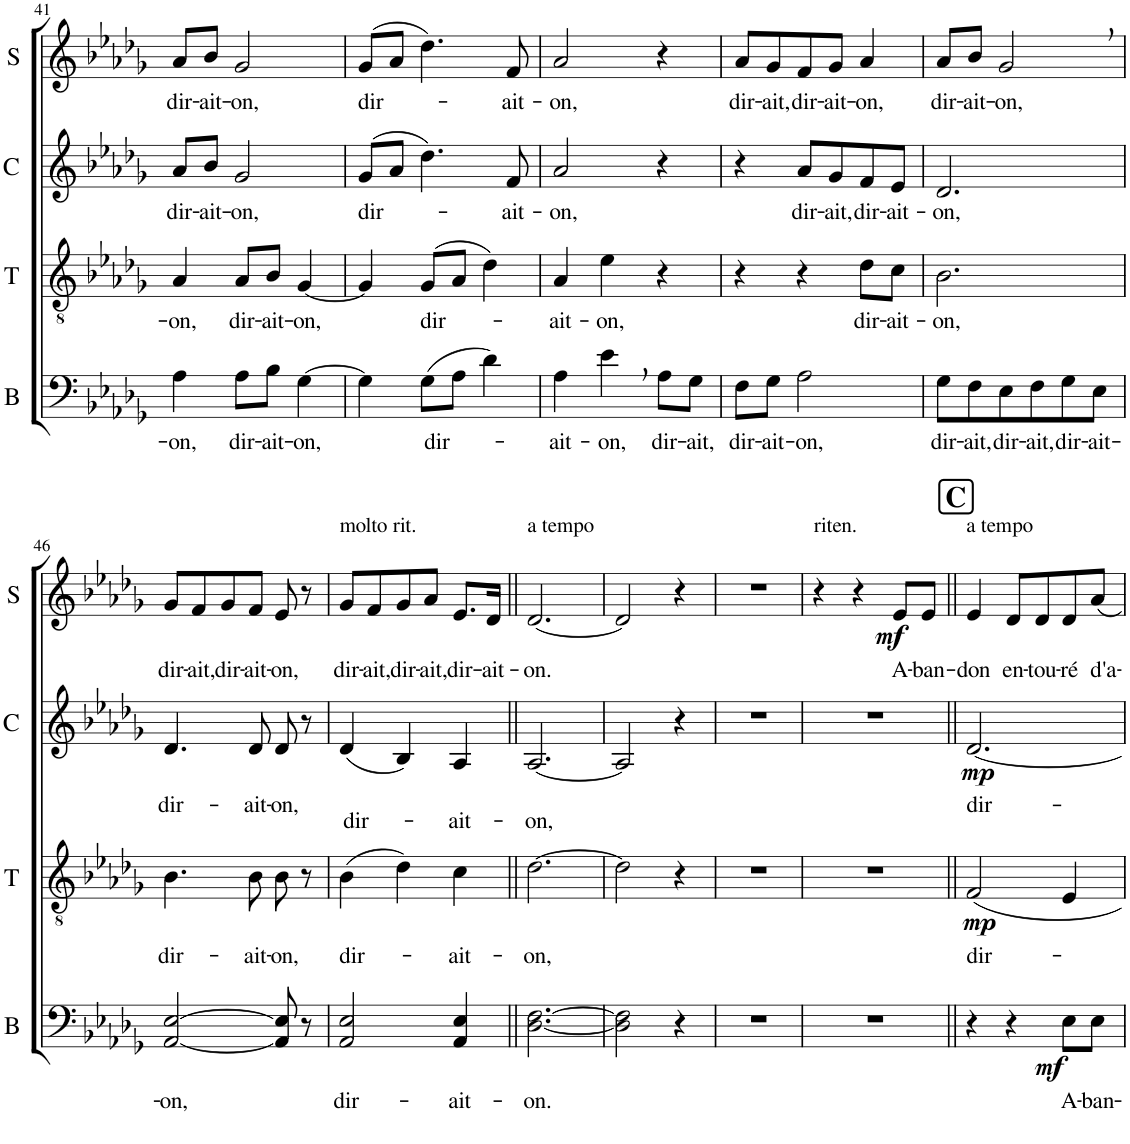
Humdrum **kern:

**kern	**text	**dynam	**kern	**text	**dynam	**kern	**text	**dynam	**kern	**text	**dynam
*part4	*part4	*part4	*part3	*part3	*part3	*part2	*part2	*part2	*part1	*part1	*part1
*staff4	*staff4	*staff4	*staff3	*staff3	*staff3	*staff2	*staff2	*staff2	*staff1	*staff1	*staff1
*I"Bassi	*	*	*I"Tenori	*	*	*I"Contralti	*	*	*I"Soprani	*	*
*I'B	*	*	*I'T	*	*	*I'C	*	*	*I'S	*	*
!!LO:PB:g=z
*clefF4	*	*	*clefGv2	*	*	*clefG2	*	*	*clefG2	*	*
*	*	*	*	*	*	*	*	*	*Trd1c2	*	*
*k[b-e-a-d-g-]	*	*	*k[b-e-a-d-g-]	*	*	*k[b-e-a-d-g-]	*	*	*k[b-e-a-d-g-]	*	*
*D-:	*	*	*D-:	*	*	*D-:	*	*	*D-:	*	*
*M3/4	*	*	*M3/4	*	*	*M3/4	*	*	*M3/4	*	*
=41	=41	=41	=41	=41	=41	=41	=41	=41	=41	=41	=41
!	!LO:LY:b	!	!	!LO:LY:b	!	!	!LO:LY:b	!	!	!LO:LY:b	!
4A-\	-on,	.	4A-/	-on,	.	8a-/L	dir-	.	8a-/L	dir-	.
!	!	!	!	!	!	!	!LO:LY:b	!	!	!LO:LY:b	!
.	.	.	.	.	.	8b-/J	-ait-	.	8b-/J	-ait-	.
!	!LO:LY:b	!	!	!LO:LY:b	!	!	!LO:LY:b	!	!	!LO:LY:b	!
8A-\L	dir-	.	8A-/L	dir-	.	2g-/	-on,	.	2g-/	-on,	.
!	!LO:LY:b	!	!	!LO:LY:b	!	!	!	!	!	!	!
8B-\J	-ait-	.	8B-/J	-ait-	.	.	.	.	.	.	.
!	!LO:LY:b	!	!	!LO:LY:b	!	!	!	!	!	!	!
[4G-\	-on,	.	[4G-/	-on,	.	.	.	.	.	.	.
=42	=42	=42	=42	=42	=42	=42	=42	=42	=42	=42	=42
!	!	!	!	!	!	!	!LO:LY:b	!	!	!LO:LY:b	!
4G-\]	.	.	4G-/]	.	.	(8g-/L	dir-	.	(8g-/L	dir-	.
.	.	.	.	.	.	8a-/J	.	.	8a-/J	.	.
!	!LO:LY:b	!	!	!LO:LY:b	!	!	!	!	!	!	!
(8G-\L	dir-	.	(8G-/L	dir-	.	4.dd-\)	.	.	4.dd-\)	.	.
8A-\J	.	.	8A-/J	.	.	.	.	.	.	.	.
4d-\)	.	.	4d-\)	.	.	.	.	.	.	.	.
!	!	!	!	!	!	!	!LO:LY:b	!	!	!LO:LY:b	!
.	.	.	.	.	.	8f/	-ait-	.	8f/	-ait-	.
=43	=43	=43	=43	=43	=43	=43	=43	=43	=43	=43	=43
!	!LO:LY:b	!	!	!LO:LY:b	!	!	!LO:LY:b	!	!	!LO:LY:b	!
4A-\	-ait-	.	4A-/	-ait-	.	2a-/	-on,	.	2a-/	-on,	.
!	!LO:LY:b	!	!	!LO:LY:b	!	!	!	!	!	!	!
4e-,\	-on,	.	4e-\	-on,	.	.	.	.	.	.	.
!	!LO:LY:b	!	!	!	!	!	!	!	!	!	!
8A-\L	dir-	.	4r	.	.	4r	.	.	4r	.	.
!	!LO:LY:b	!	!	!	!	!	!	!	!	!	!
8G-\J	-ait,	.	.	.	.	.	.	.	.	.	.
=44	=44	=44	=44	=44	=44	=44	=44	=44	=44	=44	=44
!	!LO:LY:b	!	!	!	!	!	!	!	!	!LO:LY:b	!
8F\L	dir-	.	4r	.	.	4r	.	.	8a-/L	dir-	.
!	!LO:LY:b	!	!	!	!	!	!	!	!	!LO:LY:b	!
8G-\J	-ait-	.	.	.	.	.	.	.	8g-/	-ait,	.
!	!LO:LY:b	!	!	!	!	!	!LO:LY:b	!	!	!LO:LY:b	!
2A-\	-on,	.	4r	.	.	8a-/L	dir-	.	8f/	dir-	.
!	!	!	!	!	!	!	!LO:LY:b	!	!	!LO:LY:b	!
.	.	.	.	.	.	8g-/	-ait,	.	8g-/J	-ait-	.
!	!	!	!	!LO:LY:b	!	!	!LO:LY:b	!	!	!LO:LY:b	!
.	.	.	8d-\L	dir-	.	8f/	dir-	.	4a-/	-on,	.
!	!	!	!	!LO:LY:b	!	!	!LO:LY:b	!	!	!	!
.	.	.	8c\J	-ait-	.	8e-/J	-ait-	.	.	.	.
=45	=45	=45	=45	=45	=45	=45	=45	=45	=45	=45	=45
!	!LO:LY:b	!	!	!LO:LY:b	!	!	!LO:LY:b	!	!	!LO:LY:b	!
8G-\L	dir-	.	2.B-\	-on,	.	2.d-/	-on,	.	8a-/L	dir-	.
!	!LO:LY:b	!	!	!	!	!	!	!	!	!LO:LY:b	!
8F\	-ait,	.	.	.	.	.	.	.	8b-/J	-ait-	.
!	!LO:LY:b	!	!	!	!	!	!	!	!	!LO:LY:b	!
8E-\	dir-	.	.	.	.	.	.	.	2g-,/	-on,	.
!	!LO:LY:b	!	!	!	!	!	!	!	!	!	!
8F\	-ait,	.	.	.	.	.	.	.	.	.	.
!	!LO:LY:b	!	!	!	!	!	!	!	!	!	!
8G-\	dir-	.	.	.	.	.	.	.	.	.	.
!	!LO:LY:b	!	!	!	!	!	!	!	!	!	!
8E-\J	-ait-	.	.	.	.	.	.	.	.	.	.
!!LO:LB:g=z
=46	=46	=46	=46	=46	=46	=46	=46	=46	=46	=46	=46
!	!LO:LY:b	!	!	!LO:LY:b	!	!	!LO:LY:b	!	!	!LO:LY:b	!
[2AA-/ [2E-/	-on,	.	4.B-\	dir-	.	4.d-/	dir-	.	8g-/L	dir-	.
!	!	!	!	!	!	!	!	!	!	!LO:LY:b	!
.	.	.	.	.	.	.	.	.	8f/	-ait,	.
!	!	!	!	!	!	!	!	!	!	!LO:LY:b	!
.	.	.	.	.	.	.	.	.	8g-/	dir-	.
!	!	!	!	!LO:LY:b	!	!	!LO:LY:b	!	!	!LO:LY:b	!
.	.	.	8B-\	-ait-	.	8d-/	-ait-	.	8f/J	-ait-	.
!	!	!	!	!LO:LY:b	!	!	!LO:LY:b	!	!	!LO:LY:b	!
8AA-/] 8E-/]	.	.	8B-\	-on,	.	8d-/	-on,	.	8e-/	-on,	.
8r	.	.	8r	.	.	8r	.	.	8r	.	.
=47	=47	=47	=47	=47	=47	=47	=47	=47	=47	=47	=47
!	!	!	!	!	!	!	!	!	!LO:TX:a:t=molto rit.	!	!
!	!LO:LY:b	!	!	!LO:LY:b	!	!	!LO:LY:b	!	!	!LO:LY:b	!
2AA-/ 2E-/	dir-	.	(4B-\	dir-	.	(4d-/	dir-	.	8g-/L	dir-	.
!	!	!	!	!	!	!	!	!	!	!LO:LY:b	!
.	.	.	.	.	.	.	.	.	8f/	-ait,	.
!	!	!	!	!	!	!	!	!	!	!LO:LY:b	!
.	.	.	4d-\)	.	.	4B-/)	.	.	8g-/	dir-	.
!	!	!	!	!	!	!	!	!	!	!LO:LY:b	!
.	.	.	.	.	.	.	.	.	8a-/J	-ait,	.
!	!LO:LY:b	!	!	!LO:LY:b	!	!	!LO:LY:b	!	!	!LO:LY:b	!
4AA-/ 4E-/	-ait-	.	4c\	-ait-	.	4A-/	-ait-	.	8.e-/L	dir-	.
!	!	!	!	!	!	!	!	!	!	!LO:LY:b	!
.	.	.	.	.	.	.	.	.	16d-/Jk	-ait-	.
=48||	=48||	=48||	=48||	=48||	=48||	=48||	=48||	=48||	=48||	=48||	=48||
!	!	!	!	!	!	!	!	!	!LO:TX:a:t=a tempo	!	!
!	!LO:LY:b	!	!	!LO:LY:b	!	!	!LO:LY:b	!	!	!LO:LY:b	!
[2.D-\ [2.F\	-on.	.	[2.d-\	-on,	.	[2.A-/	-on,	.	[2.d-/	-on.	.
=49	=49	=49	=49	=49	=49	=49	=49	=49	=49	=49	=49
2D-\] 2F\]	.	.	2d-\]	.	.	2A-/]	.	.	2d-/]	.	.
4r	.	.	4r	.	.	4r	.	.	4r	.	.
=50	=50	=50	=50	=50	=50	=50	=50	=50	=50	=50	=50
2.r	.	.	2.r	.	.	2.r	.	.	2.r	.	.
=51	=51	=51	=51	=51	=51	=51	=51	=51	=51	=51	=51
!	!	!	!	!	!	!	!	!	!LO:TX:a:t=riten.	!	!
2.r	.	.	2.r	.	.	2.r	.	.	4r	.	.
.	.	.	.	.	.	.	.	.	4r	.	.
!	!	!	!	!	!	!	!	!	!	!LO:LY:b	!LO:DY:b
.	.	.	.	.	.	.	.	.	8e-/L	A-	mf
!	!	!	!	!	!	!	!	!	!	!LO:LY:b	!
.	.	.	.	.	.	.	.	.	8e-/J	-ban-	.
=52||	=52||	=52||	=52||	=52||	=52||	=52||	=52||	=52||	=52||	=52||	=52||
!!LO:REH:place=s1:a:B:cj:fs=14:t=C
!	!	!	!	!	!	!	!	!	!LO:TX:a:t=a tempo	!	!
!	!	!	!	!LO:LY:b	!LO:DY:b	!	!LO:LY:b	!LO:DY:b	!	!LO:LY:b	!
4r	.	.	2F/	dir-	mp	[2.d-/	dir-	mp	4e-/	-don	.
!	!	!	!	!	!	!	!	!	!	!LO:LY:b	!
4r	.	.	.	.	.	.	.	.	8d-/L	en-	.
!	!	!	!	!	!	!	!	!	!	!LO:LY:b	!
.	.	.	.	.	.	.	.	.	8d-/	-tou-	.
!	!LO:LY:b	!LO:DY:b	!	!	!	!	!	!	!	!LO:LY:b	!
8E-\L	A-	mf	4E-/	.	.	.	.	.	8d-/	-ré	.
!	!LO:LY:b	!	!	!	!	!	!	!	!	!LO:LY:b	!
8E-\J	-ban-	.	.	.	.	.	.	.	8a-/J	d'a-	.
=	=	=	=	=	=	=	=	=	=	=	=
*-	*-	*-	*-	*-	*-	*-	*-	*-	*-	*-	*-
